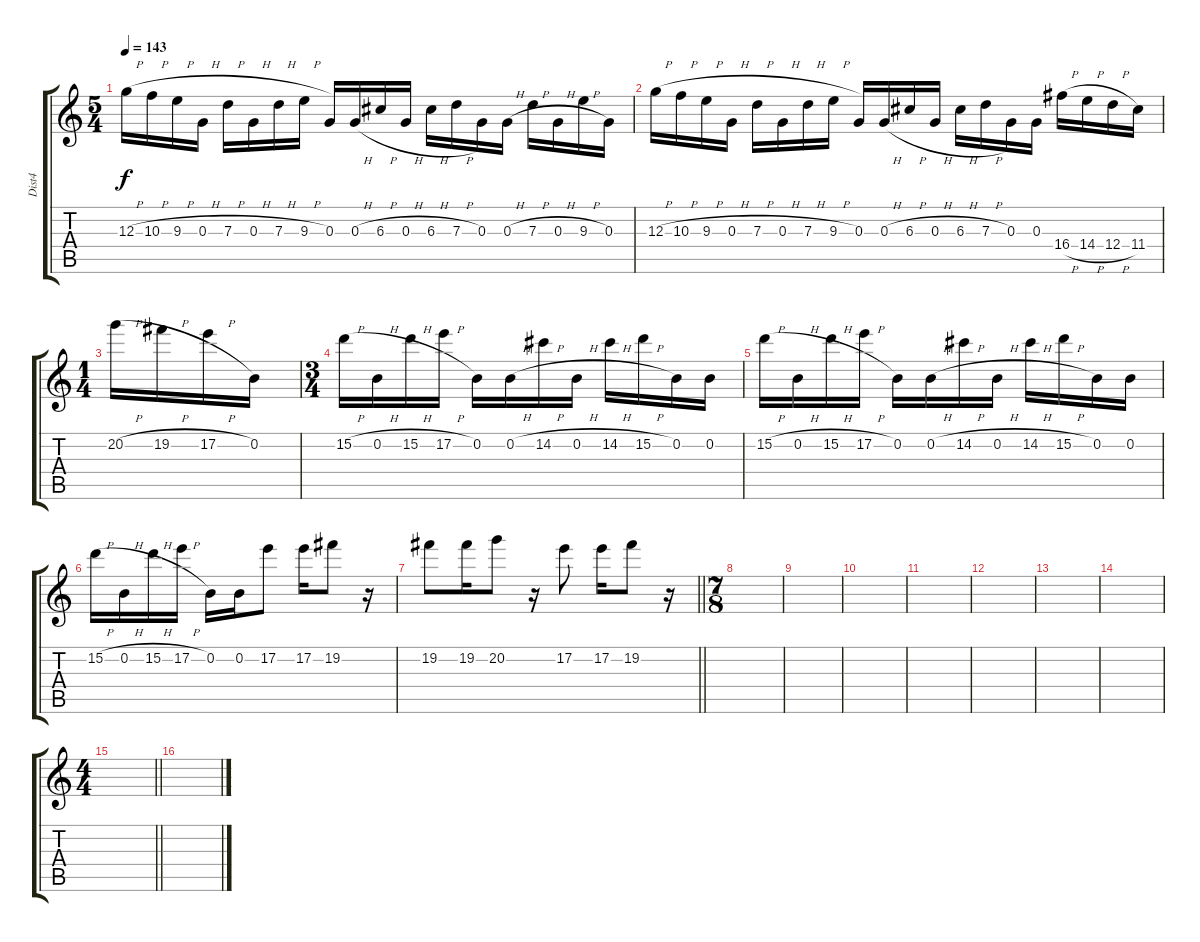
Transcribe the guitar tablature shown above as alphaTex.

\track ("Dist4" "Dist4") {instrument distortionguitar}
\staff {score tabs}
\tuning (E4 B3 G3 D3 A2 E2) {hide}
\ts (5 4)
\section ("" "")
\tempo 143
\clef g2
\ks c
12.3{h}.16{dy f} 10.3{h}.16 9.3{h}.16 0.3{h}.16 7.3{h}.16 0.3{h}.16 7.3{h}.16 9.3{h}.16 0.3.16 0.3{h}.16 6.3{h}.16 0.3{h}.16 6.3{h}.16 7.3{h}.16 0.3.16 0.3{h}.16 7.3{h}.16 0.3{h}.16 9.3{h}.16 0.3.16 |
12.3{h}.16 10.3{h}.16 9.3{h}.16 0.3{h}.16 7.3{h}.16 0.3{h}.16 7.3{h}.16 9.3{h}.16 0.3.16 0.3{h}.16 6.3{h}.16 0.3{h}.16 6.3{h}.16 7.3{h}.16 0.3.16 0.3.16 16.4{h}.16 14.4{h}.16 12.4{h}.16 11.4.16 |
\ts (1 4)
20.2{h}.16 19.2{h}.16 17.2{h}.16 0.2.16 |
\ts (3 4)
15.2{h}.16 0.2{h}.16 15.2{h}.16 17.2{h}.16 0.2.16 0.2{h}.16 14.2{h}.16 0.2{h}.16 14.2{h}.16 15.2{h}.16 0.2.16 0.2.16 |
15.2{h}.16 0.2{h}.16 15.2{h}.16 17.2{h}.16 0.2.16 0.2{h}.16 14.2{h}.16 0.2{h}.16 14.2{h}.16 15.2{h}.16 0.2.16 0.2.16 |
15.2{h}.16 0.2{h}.16 15.2{h}.16 17.2{h}.16 0.2.16 0.2.16 17.2.8 17.2.16 19.2.8 r.16 |
\barLineRight lightlight
19.2.8 19.2.16 20.2.8 r.16 17.2.8 17.2.16 19.2.8 r.16 |
\ts (7 8)
\section ("" "")
|
|
|
|
|
|
|
\ts (4 4)
\barLineRight lightlight
|
\section ("" "")
